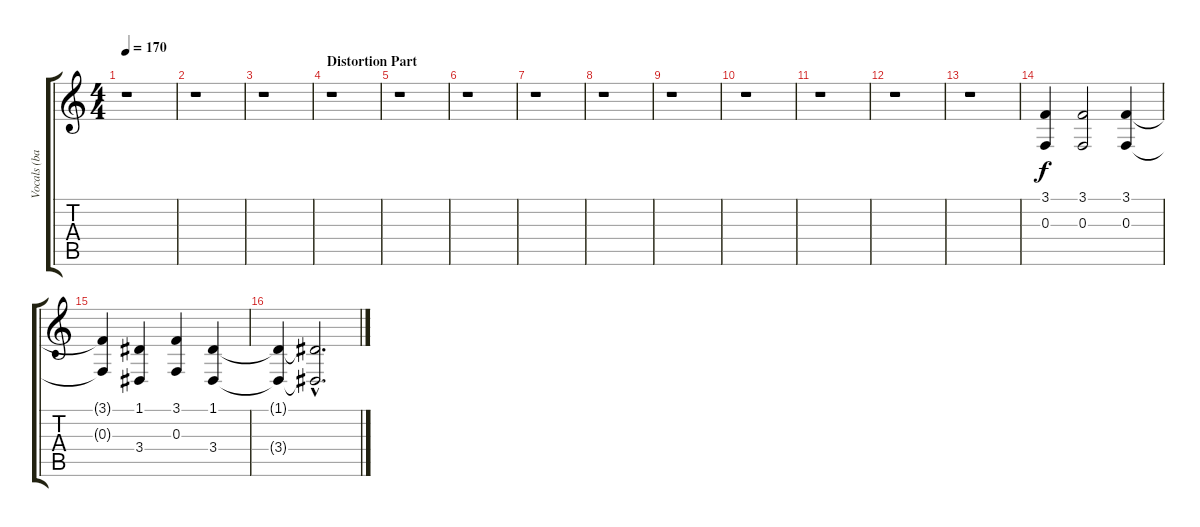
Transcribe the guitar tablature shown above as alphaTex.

\track ("Vocals (back-up)" "Vocals (ba") {instrument stringensemble1}
\staff {score tabs}
\tuning (D4 A3 F3 C3 G2 C2) {hide}
\ts (4 4)
\tempo 170
\clef g2
\ks c
r.1{dy f} |
r.1 |
r.1 |
\section ("" "Distortion Part")
r.1 |
r.1 |
r.1 |
r.1 |
r.1 |
r.1 |
r.1 |
r.1 |
r.1 |
r.1 |
(3.1 0.3).4 (3.1 0.3).2 (3.1 0.3).4 |
(3.1{t} 0.3{t}).4 (1.1 3.4).4 (3.1 0.3).4 (1.1 3.4).4 |
(1.1{t} 3.4{t}).4 (1.1{hac t} 3.4{hac t}).2{d}
